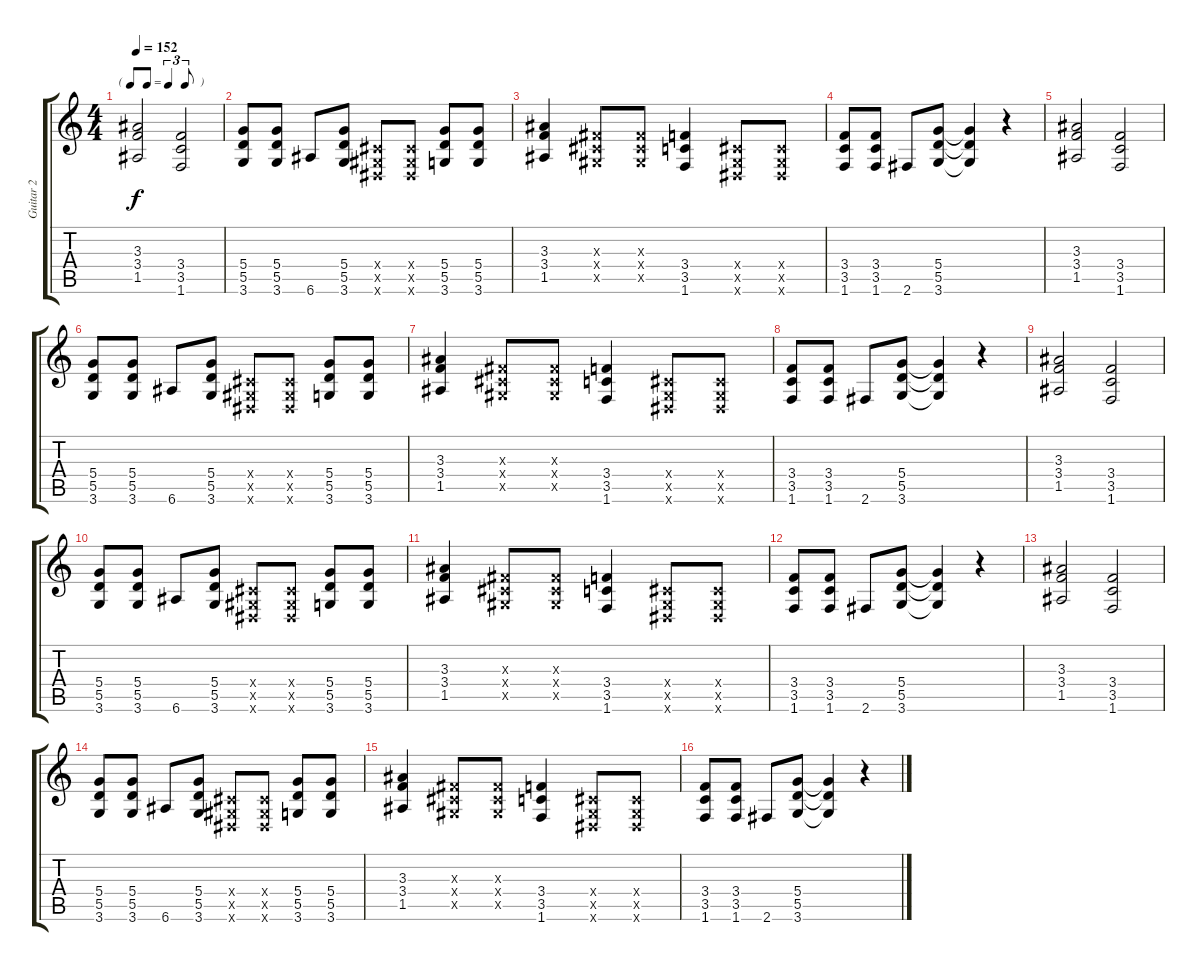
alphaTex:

\track ("Guitar 2" "Guitar 2") {instrument overdrivenguitar}
\staff {score tabs}
\tuning (E4 B3 G3 D3 A2 E2) {hide}
\ts (4 4)
\tf triplet8th
\tempo 152
\clef g2
\ks c
(3.3 3.4 1.5).2{dy f} (3.4 3.5 1.6).2 |
(5.4 5.5 3.6).8 (5.4 5.5 3.6).8 6.6.8 (5.4 5.5 3.6).8 (-1.4{x} -1.5{x} -1.6{x}).8 (-1.4{x} -1.5{x} -1.6{x}).8 (5.4 5.5 3.6).8 (5.4 5.5 3.6).8 |
(3.3 3.4 1.5).4 (-1.3{x} -1.4{x} -1.5{x}).8 (-1.3{x} -1.4{x} -1.5{x}).8 (3.4 3.5 1.6).4 (-1.4{x} -1.5{x} -1.6{x}).8 (-1.4{x} -1.5{x} -1.6{x}).8 |
(3.4 3.5 1.6).8 (3.4 3.5 1.6).8 2.6.8 (5.4 5.5 3.6).8 (5.4{t} 5.5{t} 3.6{t}).4 r.4 |
(3.3 3.4 1.5).2 (3.4 3.5 1.6).2 |
(5.4 5.5 3.6).8 (5.4 5.5 3.6).8 6.6.8 (5.4 5.5 3.6).8 (-1.4{x} -1.5{x} -1.6{x}).8 (-1.4{x} -1.5{x} -1.6{x}).8 (5.4 5.5 3.6).8 (5.4 5.5 3.6).8 |
(3.3 3.4 1.5).4 (-1.3{x} -1.4{x} -1.5{x}).8 (-1.3{x} -1.4{x} -1.5{x}).8 (3.4 3.5 1.6).4 (-1.4{x} -1.5{x} -1.6{x}).8 (-1.4{x} -1.5{x} -1.6{x}).8 |
(3.4 3.5 1.6).8 (3.4 3.5 1.6).8 2.6.8 (5.4 5.5 3.6).8 (5.4{t} 5.5{t} 3.6{t}).4 r.4 |
(3.3 3.4 1.5).2 (3.4 3.5 1.6).2 |
(5.4 5.5 3.6).8 (5.4 5.5 3.6).8 6.6.8 (5.4 5.5 3.6).8 (-1.4{x} -1.5{x} -1.6{x}).8 (-1.4{x} -1.5{x} -1.6{x}).8 (5.4 5.5 3.6).8 (5.4 5.5 3.6).8 |
(3.3 3.4 1.5).4 (-1.3{x} -1.4{x} -1.5{x}).8 (-1.3{x} -1.4{x} -1.5{x}).8 (3.4 3.5 1.6).4 (-1.4{x} -1.5{x} -1.6{x}).8 (-1.4{x} -1.5{x} -1.6{x}).8 |
(3.4 3.5 1.6).8 (3.4 3.5 1.6).8 2.6.8 (5.4 5.5 3.6).8 (5.4{t} 5.5{t} 3.6{t}).4 r.4 |
(3.3 3.4 1.5).2 (3.4 3.5 1.6).2 |
(5.4 5.5 3.6).8 (5.4 5.5 3.6).8 6.6.8 (5.4 5.5 3.6).8 (-1.4{x} -1.5{x} -1.6{x}).8 (-1.4{x} -1.5{x} -1.6{x}).8 (5.4 5.5 3.6).8 (5.4 5.5 3.6).8 |
(3.3 3.4 1.5).4 (-1.3{x} -1.4{x} -1.5{x}).8 (-1.3{x} -1.4{x} -1.5{x}).8 (3.4 3.5 1.6).4 (-1.4{x} -1.5{x} -1.6{x}).8 (-1.4{x} -1.5{x} -1.6{x}).8 |
(3.4 3.5 1.6).8 (3.4 3.5 1.6).8 2.6.8 (5.4 5.5 3.6).8 (5.4{t} 5.5{t} 3.6{t}).4 r.4
